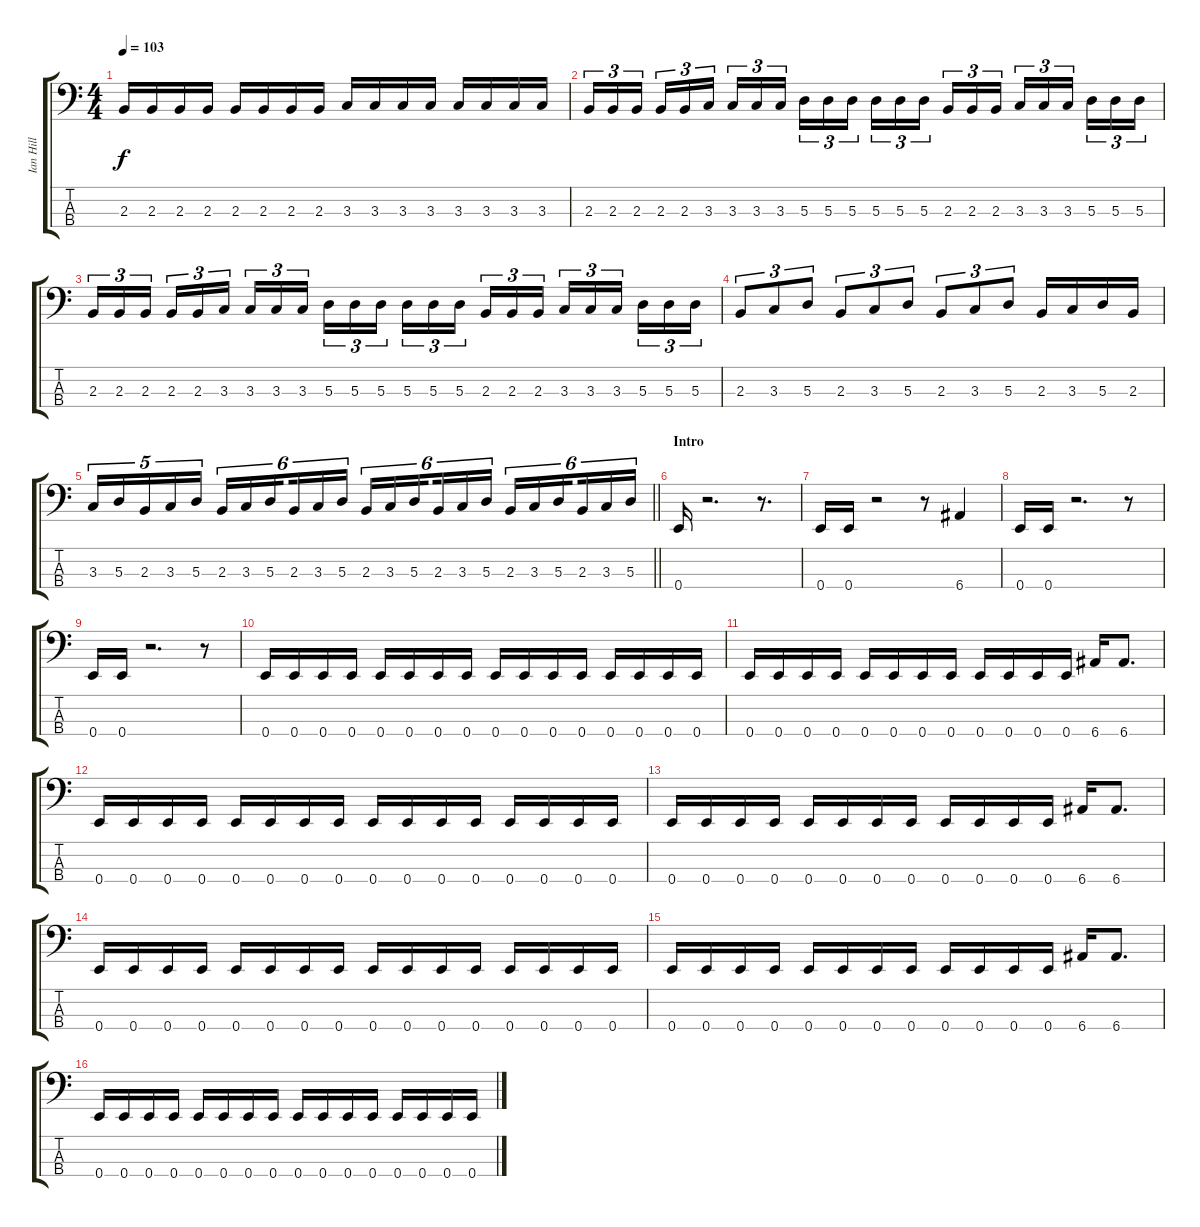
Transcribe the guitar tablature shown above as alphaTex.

\track ("Ian Hill" "Ian Hill") {instrument electricbasspick}
\staff {score tabs}
\tuning (G2 D2 A1 E1) {hide}
\ts (4 4)
\tempo 103
\clef f4
\ks c
2.3.16{dy f} 2.3.16 2.3.16 2.3.16 2.3.16 2.3.16 2.3.16 2.3.16 3.3.16 3.3.16 3.3.16 3.3.16 3.3.16 3.3.16 3.3.16 3.3.16 |
2.3.16{tu (3 2)} 2.3.16{tu (3 2)} 2.3.16{tu (3 2) beam splitsecondary} 2.3.16{tu (3 2)} 2.3.16{tu (3 2)} 3.3.16{tu (3 2)} 3.3.16{tu (3 2)} 3.3.16{tu (3 2)} 3.3.16{tu (3 2) beam splitsecondary} 5.3.16{tu (3 2)} 5.3.16{tu (3 2)} 5.3.16{tu (3 2)} 5.3.16{tu (3 2)} 5.3.16{tu (3 2)} 5.3.16{tu (3 2) beam splitsecondary} 2.3.16{tu (3 2)} 2.3.16{tu (3 2)} 2.3.16{tu (3 2)} 3.3.16{tu (3 2)} 3.3.16{tu (3 2)} 3.3.16{tu (3 2) beam splitsecondary} 5.3.16{tu (3 2)} 5.3.16{tu (3 2)} 5.3.16{tu (3 2)} |
2.3.16{tu (3 2)} 2.3.16{tu (3 2)} 2.3.16{tu (3 2) beam splitsecondary} 2.3.16{tu (3 2)} 2.3.16{tu (3 2)} 3.3.16{tu (3 2)} 3.3.16{tu (3 2)} 3.3.16{tu (3 2)} 3.3.16{tu (3 2) beam splitsecondary} 5.3.16{tu (3 2)} 5.3.16{tu (3 2)} 5.3.16{tu (3 2)} 5.3.16{tu (3 2)} 5.3.16{tu (3 2)} 5.3.16{tu (3 2) beam splitsecondary} 2.3.16{tu (3 2)} 2.3.16{tu (3 2)} 2.3.16{tu (3 2)} 3.3.16{tu (3 2)} 3.3.16{tu (3 2)} 3.3.16{tu (3 2) beam splitsecondary} 5.3.16{tu (3 2)} 5.3.16{tu (3 2)} 5.3.16{tu (3 2)} |
2.3.8{tu (3 2)} 3.3.8{tu (3 2)} 5.3.8{tu (3 2)} 2.3.8{tu (3 2)} 3.3.8{tu (3 2)} 5.3.8{tu (3 2)} 2.3.8{tu (3 2)} 3.3.8{tu (3 2)} 5.3.8{tu (3 2)} 2.3.16 3.3.16 5.3.16 2.3.16 |
\barLineRight lightlight
3.3.16{tu (5 4)} 5.3.16{tu (5 4)} 2.3.16{tu (5 4)} 3.3.16{tu (5 4)} 5.3.16{tu (5 4)} 2.3.16{tu (6 4)} 3.3.16{tu (6 4)} 5.3.16{tu (6 4) beam splitsecondary} 2.3.16{tu (6 4)} 3.3.16{tu (6 4)} 5.3.16{tu (6 4)} 2.3.16{tu (6 4)} 3.3.16{tu (6 4)} 5.3.16{tu (6 4) beam splitsecondary} 2.3.16{tu (6 4)} 3.3.16{tu (6 4)} 5.3.16{tu (6 4)} 2.3.16{tu (6 4)} 3.3.16{tu (6 4)} 5.3.16{tu (6 4) beam splitsecondary} 2.3.16{tu (6 4)} 3.3.16{tu (6 4)} 5.3.16{tu (6 4)} |
\section ("" "Intro")
0.4.16 r.2{d} r.8{d} |
0.4.16 0.4.16 r.2 r.8 6.4.4 |
0.4.16 0.4.16 r.2{d} r.8 |
0.4.16 0.4.16 r.2{d} r.8 |
0.4.16 0.4.16 0.4.16 0.4.16 0.4.16 0.4.16 0.4.16 0.4.16 0.4.16 0.4.16 0.4.16 0.4.16 0.4.16 0.4.16 0.4.16 0.4.16 |
0.4.16 0.4.16 0.4.16 0.4.16 0.4.16 0.4.16 0.4.16 0.4.16 0.4.16 0.4.16 0.4.16 0.4.16 6.4.16 6.4.8{d} |
0.4.16 0.4.16 0.4.16 0.4.16 0.4.16 0.4.16 0.4.16 0.4.16 0.4.16 0.4.16 0.4.16 0.4.16 0.4.16 0.4.16 0.4.16 0.4.16 |
0.4.16 0.4.16 0.4.16 0.4.16 0.4.16 0.4.16 0.4.16 0.4.16 0.4.16 0.4.16 0.4.16 0.4.16 6.4.16 6.4.8{d} |
0.4.16 0.4.16 0.4.16 0.4.16 0.4.16 0.4.16 0.4.16 0.4.16 0.4.16 0.4.16 0.4.16 0.4.16 0.4.16 0.4.16 0.4.16 0.4.16 |
0.4.16 0.4.16 0.4.16 0.4.16 0.4.16 0.4.16 0.4.16 0.4.16 0.4.16 0.4.16 0.4.16 0.4.16 6.4.16 6.4.8{d} |
0.4.16 0.4.16 0.4.16 0.4.16 0.4.16 0.4.16 0.4.16 0.4.16 0.4.16 0.4.16 0.4.16 0.4.16 0.4.16 0.4.16 0.4.16 0.4.16
